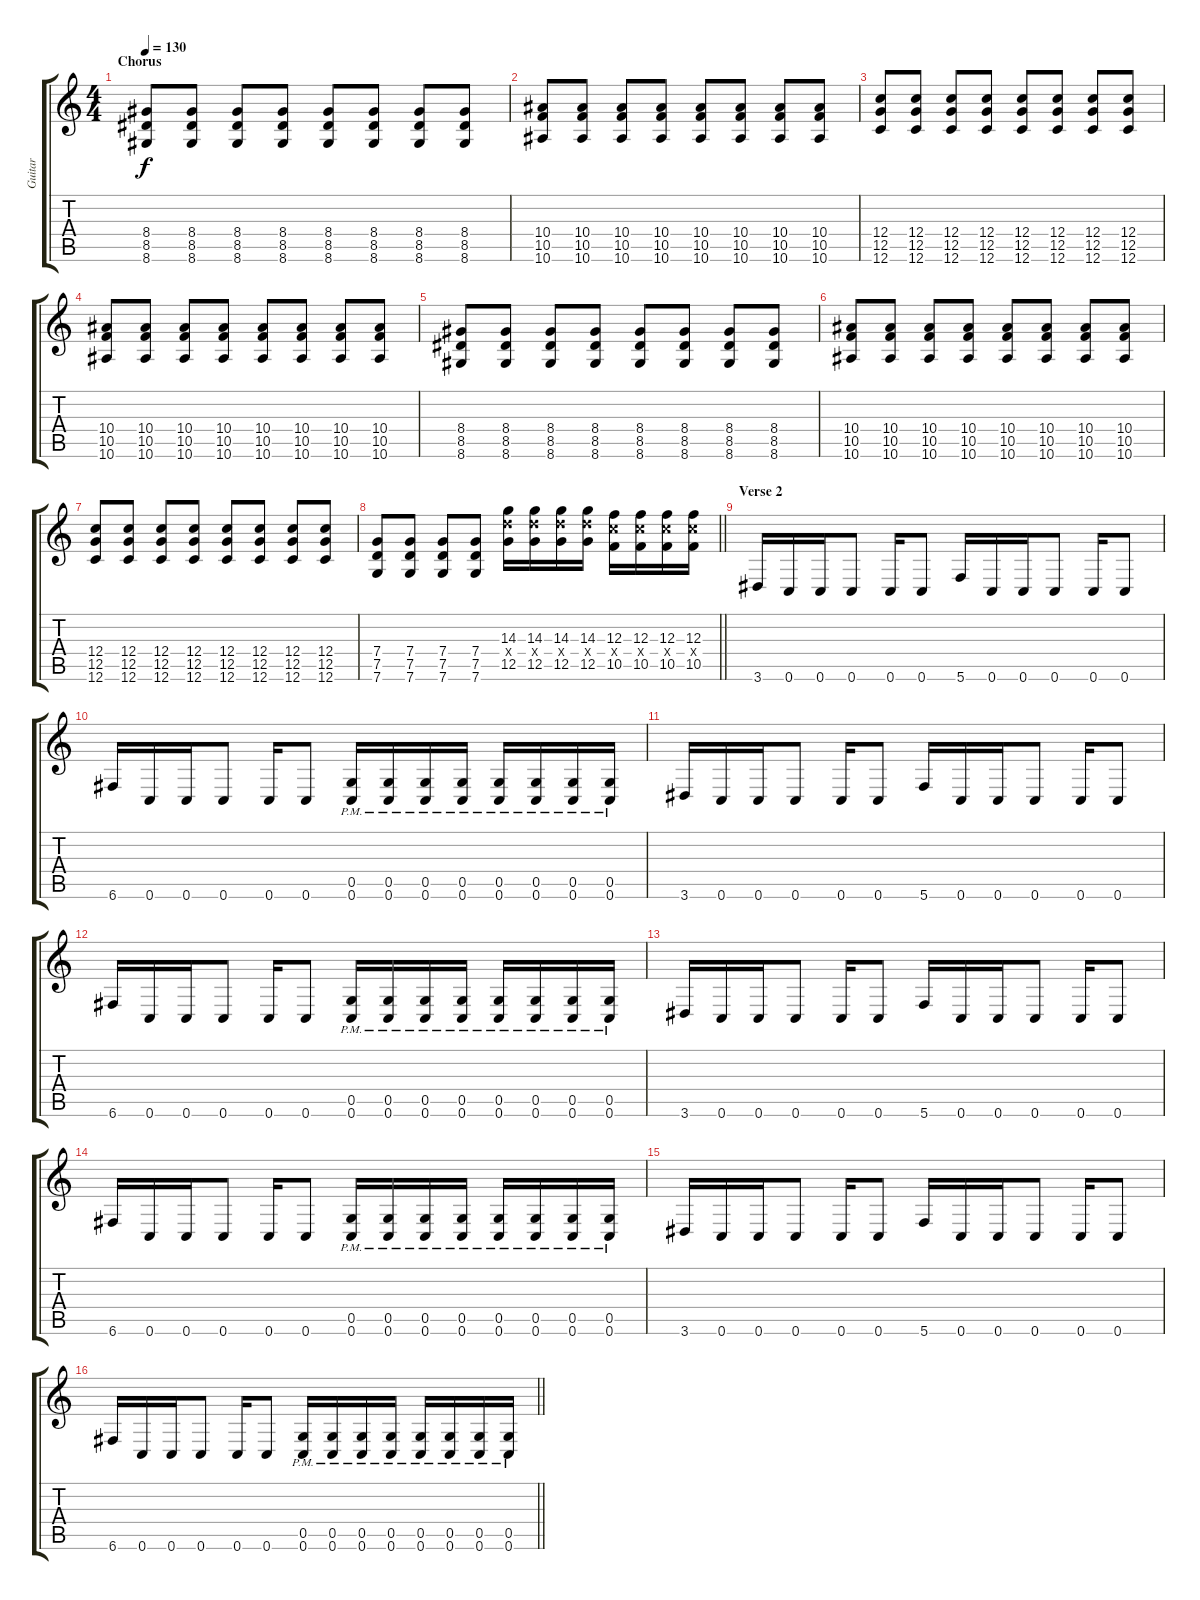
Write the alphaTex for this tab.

\track ("Guitar" "Guitar") {instrument distortionguitar}
\staff {score tabs}
\tuning (D4 A3 F3 C3 G2 C2) {hide}
\ts (4 4)
\section ("" "Chorus")
\tempo 130
\clef g2
\ks c
(8.4 8.5 8.6).8{dy f} (8.4 8.5 8.6).8 (8.4 8.5 8.6).8 (8.4 8.5 8.6).8 (8.4 8.5 8.6).8 (8.4 8.5 8.6).8 (8.4 8.5 8.6).8 (8.4 8.5 8.6).8 |
(10.4 10.5 10.6).8 (10.4 10.5 10.6).8 (10.4 10.5 10.6).8 (10.4 10.5 10.6).8 (10.4 10.5 10.6).8 (10.4 10.5 10.6).8 (10.4 10.5 10.6).8 (10.4 10.5 10.6).8 |
(12.4 12.5 12.6).8 (12.4 12.5 12.6).8 (12.4 12.5 12.6).8 (12.4 12.5 12.6).8 (12.4 12.5 12.6).8 (12.4 12.5 12.6).8 (12.4 12.5 12.6).8 (12.4 12.5 12.6).8 |
(10.4 10.5 10.6).8 (10.4 10.5 10.6).8 (10.4 10.5 10.6).8 (10.4 10.5 10.6).8 (10.4 10.5 10.6).8 (10.4 10.5 10.6).8 (10.4 10.5 10.6).8 (10.4 10.5 10.6).8 |
(8.4 8.5 8.6).8 (8.4 8.5 8.6).8 (8.4 8.5 8.6).8 (8.4 8.5 8.6).8 (8.4 8.5 8.6).8 (8.4 8.5 8.6).8 (8.4 8.5 8.6).8 (8.4 8.5 8.6).8 |
(10.4 10.5 10.6).8 (10.4 10.5 10.6).8 (10.4 10.5 10.6).8 (10.4 10.5 10.6).8 (10.4 10.5 10.6).8 (10.4 10.5 10.6).8 (10.4 10.5 10.6).8 (10.4 10.5 10.6).8 |
(12.4 12.5 12.6).8 (12.4 12.5 12.6).8 (12.4 12.5 12.6).8 (12.4 12.5 12.6).8 (12.4 12.5 12.6).8 (12.4 12.5 12.6).8 (12.4 12.5 12.6).8 (12.4 12.5 12.6).8 |
\barLineRight lightlight
(7.4 7.5 7.6).8 (7.4 7.5 7.6).8 (7.4 7.5 7.6).8 (7.4 7.5 7.6).8 (14.3 14.4{x} 12.5).16 (14.3 14.4{x} 12.5).16 (14.3 14.4{x} 12.5).16 (14.3 14.4{x} 12.5).16 (12.3 12.4{x} 10.5).16 (12.3 12.4{x} 10.5).16 (12.3 12.4{x} 10.5).16 (12.3 12.4{x} 10.5).16 |
\section ("" "Verse 2")
3.6.16 0.6.16 0.6.16 0.6.8 0.6.16 0.6.8 5.6.16 0.6.16 0.6.16 0.6.8 0.6.16 0.6.8 |
6.6.16 0.6.16 0.6.16 0.6.8 0.6.16 0.6.8 (0.5{pm} 0.6{pm}).16 (0.5{pm} 0.6{pm}).16 (0.5{pm} 0.6{pm}).16 (0.5{pm} 0.6{pm}).16 (0.5{pm} 0.6{pm}).16 (0.5{pm} 0.6{pm}).16 (0.5{pm} 0.6{pm}).16 (0.5{pm} 0.6{pm}).16 |
3.6.16 0.6.16 0.6.16 0.6.8 0.6.16 0.6.8 5.6.16 0.6.16 0.6.16 0.6.8 0.6.16 0.6.8 |
6.6.16 0.6.16 0.6.16 0.6.8 0.6.16 0.6.8 (0.5{pm} 0.6{pm}).16 (0.5{pm} 0.6{pm}).16 (0.5{pm} 0.6{pm}).16 (0.5{pm} 0.6{pm}).16 (0.5{pm} 0.6{pm}).16 (0.5{pm} 0.6{pm}).16 (0.5{pm} 0.6{pm}).16 (0.5{pm} 0.6{pm}).16 |
3.6.16 0.6.16 0.6.16 0.6.8 0.6.16 0.6.8 5.6.16 0.6.16 0.6.16 0.6.8 0.6.16 0.6.8 |
6.6.16 0.6.16 0.6.16 0.6.8 0.6.16 0.6.8 (0.5{pm} 0.6{pm}).16 (0.5{pm} 0.6{pm}).16 (0.5{pm} 0.6{pm}).16 (0.5{pm} 0.6{pm}).16 (0.5{pm} 0.6{pm}).16 (0.5{pm} 0.6{pm}).16 (0.5{pm} 0.6{pm}).16 (0.5{pm} 0.6{pm}).16 |
3.6.16 0.6.16 0.6.16 0.6.8 0.6.16 0.6.8 5.6.16 0.6.16 0.6.16 0.6.8 0.6.16 0.6.8 |
\barLineRight lightlight
6.6.16 0.6.16 0.6.16 0.6.8 0.6.16 0.6.8 (0.5{pm} 0.6{pm}).16 (0.5{pm} 0.6{pm}).16 (0.5{pm} 0.6{pm}).16 (0.5{pm} 0.6{pm}).16 (0.5{pm} 0.6{pm}).16 (0.5{pm} 0.6{pm}).16 (0.5{pm} 0.6{pm}).16 (0.5{pm} 0.6{pm}).16
